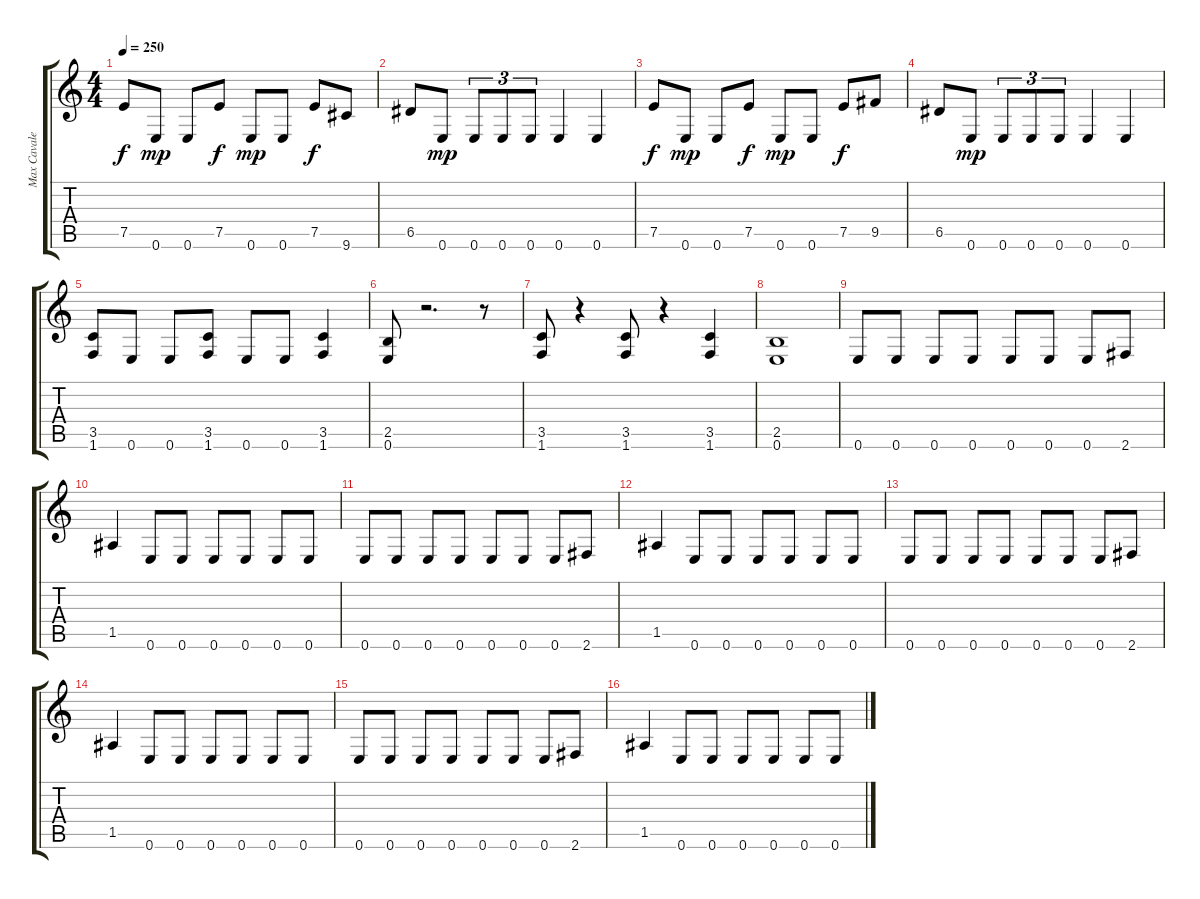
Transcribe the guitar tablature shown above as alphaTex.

\track ("Max Cavalera" "Max Cavale") {instrument distortionguitar}
\staff {score tabs}
\tuning (E4 B3 G3 D3 A2 E2) {hide}
\ts (4 4)
\tempo 250
\clef g2
\ks c
7.5.8{dy f} 0.6.8{dy mp} 0.6.8 7.5.8{dy f} 0.6.8{dy mp} 0.6.8 7.5.8{dy f} 9.6.8 |
6.5.8 0.6.8{dy mp} 0.6.8{tu (3 2)} 0.6.8{tu (3 2)} 0.6.8{tu (3 2)} 0.6.4 0.6.4 |
7.5.8{dy f} 0.6.8{dy mp} 0.6.8 7.5.8{dy f} 0.6.8{dy mp} 0.6.8 7.5.8{dy f} 9.5.8 |
6.5.8 0.6.8{dy mp} 0.6.8{tu (3 2)} 0.6.8{tu (3 2)} 0.6.8{tu (3 2)} 0.6.4 0.6.4 |
(3.5 1.6).8 0.6.8 0.6.8 (3.5 1.6).8 0.6.8 0.6.8 (3.5 1.6).4 |
(2.5 0.6).8 r.2{d} r.8 |
(3.5 1.6).8 r.4 (3.5 1.6).8 r.4 (3.5 1.6).4 |
(2.5 0.6).1 |
0.6.8 0.6.8 0.6.8 0.6.8 0.6.8 0.6.8 0.6.8 2.6.8 |
1.5.4 0.6.8 0.6.8 0.6.8 0.6.8 0.6.8 0.6.8 |
0.6.8 0.6.8 0.6.8 0.6.8 0.6.8 0.6.8 0.6.8 2.6.8 |
1.5.4 0.6.8 0.6.8 0.6.8 0.6.8 0.6.8 0.6.8 |
0.6.8 0.6.8 0.6.8 0.6.8 0.6.8 0.6.8 0.6.8 2.6.8 |
1.5.4 0.6.8 0.6.8 0.6.8 0.6.8 0.6.8 0.6.8 |
0.6.8 0.6.8 0.6.8 0.6.8 0.6.8 0.6.8 0.6.8 2.6.8 |
1.5.4 0.6.8 0.6.8 0.6.8 0.6.8 0.6.8 0.6.8
